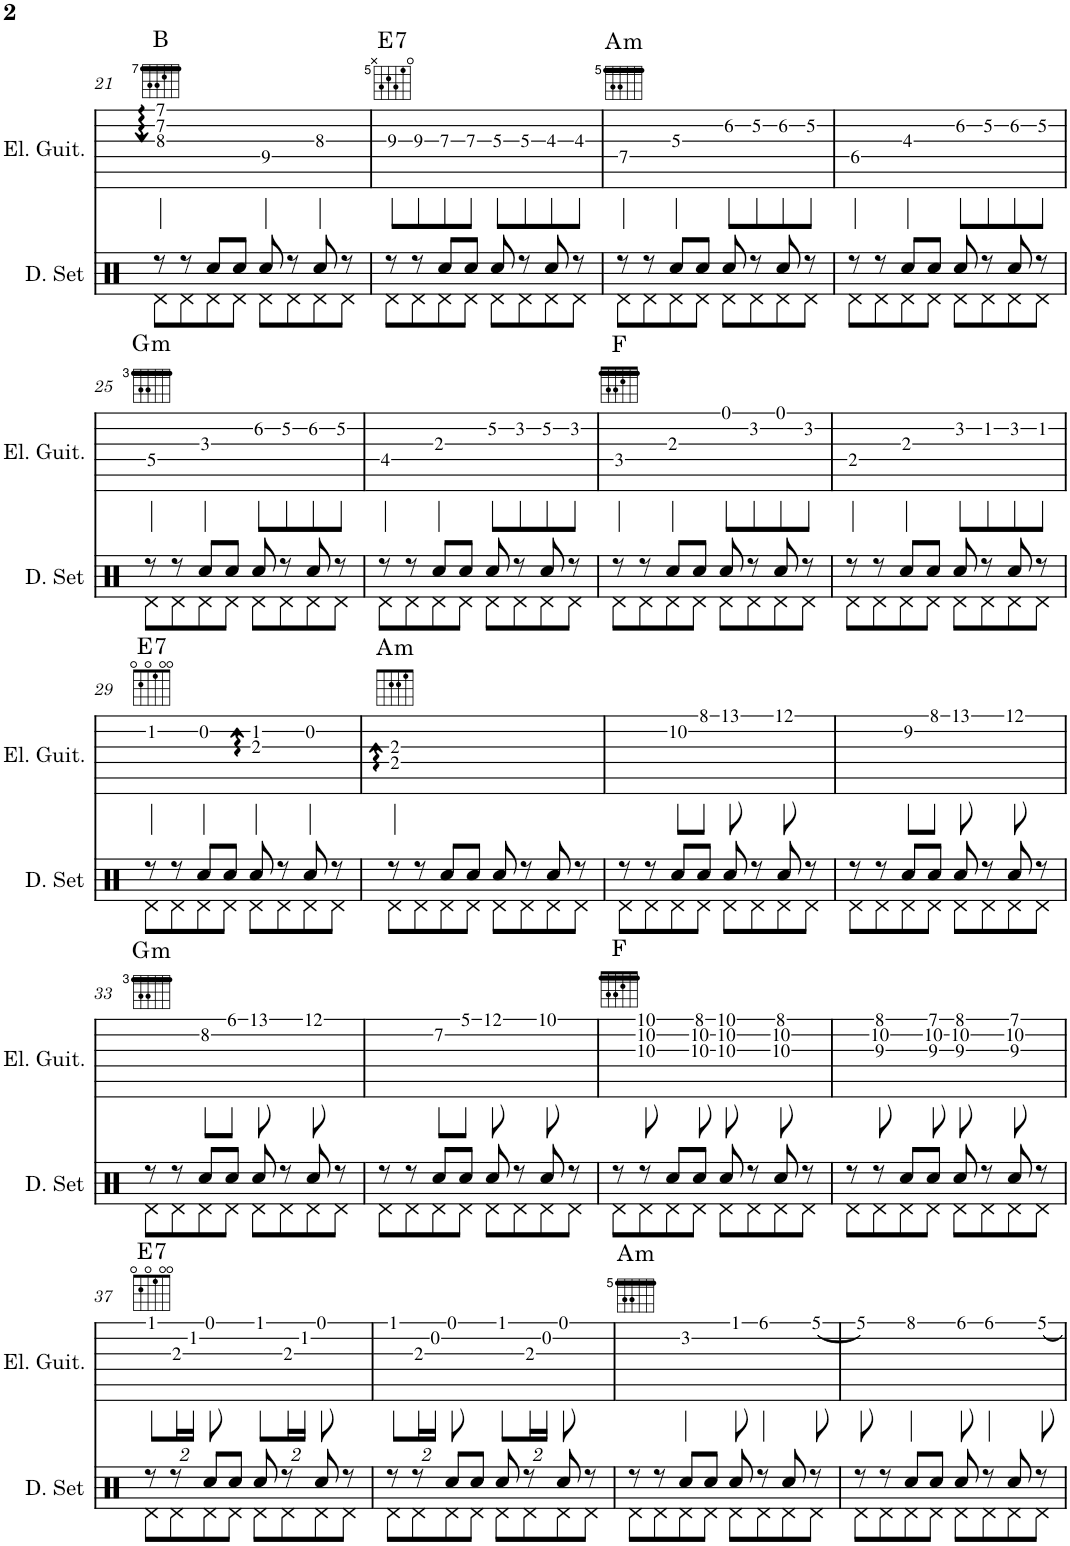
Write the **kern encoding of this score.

**kern	**kern	**harte
*part2	*part1	*part1
*staff2	*staff1	*
*I"Drumset	*I"Electric Guitar	*
*I'D. Set	*I'El. Guit.	*
!!LO:PB:g=z
*clefX	*	*
*k[]	*k[]	*
*M4/4	*M4/4	*
=21	=21	=21
*^	*^	*
8r	8Rd\L	1r	4e-\ 4g-\ 4b\	B:maj
8r	8Rd\	.	.	.
8Rcc/L	8Rd\	.	4r	.
8Rcc/J	8Rd\J	.	.	.
8Rcc/	8Rd\L	.	4B\	.
8r	8Rd\	.	.	.
8Rcc/	8Rd\	.	4d#\	.
8r	8Rd\J	.	.	.
=22	=22	=22	=22	=22
!	!	!	!	!LO:H:kt=7
8r	8Rd\L	1r	8e\L	E:7
8r	8Rd\	.	8e\	.
8Rcc/L	8Rd\	.	8d\	.
8Rcc/J	8Rd\J	.	8d\J	.
8Rcc/	8Rd\L	.	8c\L	.
8r	8Rd\	.	8c\	.
8Rcc/	8Rd\	.	8B\	.
8r	8Rd\J	.	8B\J	.
=23	=23	=23	=23	=23
!	!	!	!	!LO:H:kt=m
8r	8Rd\L	1r	4A\	A:min
8r	8Rd\	.	.	.
8Rcc/L	8Rd\	.	4c\	.
8Rcc/J	8Rd\J	.	.	.
8Rcc/	8Rd\L	.	8f\L	.
8r	8Rd\	.	8e\	.
8Rcc/	8Rd\	.	8f\	.
8r	8Rd\J	.	8e\J	.
=24	=24	=24	=24	=24
8r	8Rd\L	1r	4G#\	.
8r	8Rd\	.	.	.
8Rcc/L	8Rd\	.	4B\	.
8Rcc/J	8Rd\J	.	.	.
8Rcc/	8Rd\L	.	8f\L	.
8r	8Rd\	.	8e\	.
8Rcc/	8Rd\	.	8f\	.
8r	8Rd\J	.	8e\J	.
!!LO:LB:g=z	!!
=25	=25	=25	=25	=25
!	!	!	!	!LO:H:kt=m
8r	8Rd\L	1r	4G\	G:min
8r	8Rd\	.	.	.
8Rcc/L	8Rd\	.	4B-\	.
8Rcc/J	8Rd\J	.	.	.
8Rcc/	8Rd\L	.	8f\L	.
8r	8Rd\	.	8e\	.
8Rcc/	8Rd\	.	8f\	.
8r	8Rd\J	.	8e\J	.
=26	=26	=26	=26	=26
8r	8Rd\L	1r	4F#\	.
8r	8Rd\	.	.	.
8Rcc/L	8Rd\	.	4A\	.
8Rcc/J	8Rd\J	.	.	.
8Rcc/	8Rd\L	.	8e\L	.
8r	8Rd\	.	8d\	.
8Rcc/	8Rd\	.	8e\	.
8r	8Rd\J	.	8d\J	.
=27	=27	=27	=27	=27
8r	8Rd\L	1r	4F\	F:maj
8r	8Rd\	.	.	.
8Rcc/L	8Rd\	.	4A\	.
8Rcc/J	8Rd\J	.	.	.
8Rcc/	8Rd\L	.	8e\L	.
8r	8Rd\	.	8d\	.
8Rcc/	8Rd\	.	8e\	.
8r	8Rd\J	.	8d\J	.
=28	=28	=28	=28	=28
8r	8Rd\L	1r	4E\	.
8r	8Rd\	.	.	.
8Rcc/L	8Rd\	.	4A\	.
8Rcc/J	8Rd\J	.	.	.
8Rcc/	8Rd\L	.	8d\L	.
8r	8Rd\	.	8c\	.
8Rcc/	8Rd\	.	8d\	.
8r	8Rd\J	.	8c\J	.
!!LO:LB:g=z	!!
=29	=29	=29	=29	=29
!	!	!	!	!LO:H:kt=7
8r	8Rd\L	1r	4c\	E:7
8r	8Rd\	.	.	.
8Rcc/L	8Rd\	.	4B\	.
8Rcc/J	8Rd\J	.	.	.
8Rcc/	8Rd\L	.	4A\ 4c\	.
8r	8Rd\	.	.	.
8Rcc/	8Rd\	.	4B\	.
8r	8Rd\J	.	.	.
=30	=30	=30	=30	=30
!	!	!	!	!LO:H:kt=m
8r	8Rd\L	1r	4E\ 4A\	A:min
8r	8Rd\	.	.	.
8Rcc/L	8Rd\	.	4r	.
8Rcc/J	8Rd\J	.	.	.
8Rcc/	8Rd\L	.	2r	.
8r	8Rd\	.	.	.
8Rcc/	8Rd\	.	.	.
8r	8Rd\J	.	.	.
=31	=31	=31	=31	=31
8r	8Rd\L	1r	8r	.
8r	8Rd\	.	8r	.
8Rcc/L	8Rd\	.	8a\L	.
8Rcc/J	8Rd\J	.	8cc\J	.
8Rcc/	8Rd\L	.	8ff\	.
8r	8Rd\	.	8r	.
8Rcc/	8Rd\	.	8ee\	.
8r	8Rd\J	.	8r	.
=32	=32	=32	=32	=32
8r	8Rd\L	1r	8r	.
8r	8Rd\	.	8r	.
8Rcc/L	8Rd\	.	8g#\L	.
8Rcc/J	8Rd\J	.	8cc\J	.
8Rcc/	8Rd\L	.	8ff\	.
8r	8Rd\	.	8r	.
8Rcc/	8Rd\	.	8ee\	.
8r	8Rd\J	.	8r	.
!!LO:LB:g=z	!!
=33	=33	=33	=33	=33
!	!	!	!	!LO:H:kt=m
8r	8Rd\L	1r	8r	G:min
8r	8Rd\	.	8r	.
8Rcc/L	8Rd\	.	8g\L	.
8Rcc/J	8Rd\J	.	8b-\J	.
8Rcc/	8Rd\L	.	8ff\	.
8r	8Rd\	.	8r	.
8Rcc/	8Rd\	.	8ee\	.
8r	8Rd\J	.	8r	.
=34	=34	=34	=34	=34
8r	8Rd\L	1r	8r	.
8r	8Rd\	.	8r	.
8Rcc/L	8Rd\	.	8g-\L	.
8Rcc/J	8Rd\J	.	8a\J	.
8Rcc/	8Rd\L	.	8ee\	.
8r	8Rd\	.	8r	.
8Rcc/	8Rd\	.	8dd\	.
8r	8Rd\J	.	8r	.
=35	=35	=35	=35	=35
8r	8Rd\L	1r	8r	F:maj
8r	8Rd\	.	8f\ 8a\ 8dd\	.
8Rcc/L	8Rd\	.	8r	.
8Rcc/J	8Rd\J	.	8f\ 8a\ 8cc\	.
8Rcc/	8Rd\L	.	8f\ 8a\ 8dd\	.
8r	8Rd\	.	8r	.
8Rcc/	8Rd\	.	8f\ 8a\ 8cc\	.
8r	8Rd\J	.	8r	.
=36	=36	=36	=36	=36
8r	8Rd\L	1r	8r	.
8r	8Rd\	.	8e\ 8a\ 8cc\	.
8Rcc/L	8Rd\	.	8r	.
8Rcc/J	8Rd\J	.	8e\ 8a\ 8b\	.
8Rcc/	8Rd\L	.	8e\ 8a\ 8cc\	.
8r	8Rd\	.	8r	.
8Rcc/	8Rd\	.	8e\ 8a\ 8b\	.
8r	8Rd\J	.	8r	.
!!LO:LB:g=z	!!
=37	=37	=37	=37	=37
!	!	!	!	!LO:H:kt=7
8r	8Rd\L	2r	8f\L	E:7
8r	8Rd\	.	16A\L	.
.	.	.	16c\JJ	.
8Rcc/L	8Rd\	.	8e\	.
8Rcc/J	8Rd\J	.	8r	.
8Rcc/	8Rd\L	4.r	8f\L	.
8r	8Rd\	.	16A\L	.
.	.	.	16c\JJ	.
8Rcc/	8Rd\	.	8e\	.
8r	8Rd\J	8r	8r	.
=38	=38	=38	=38	=38
8r	8Rd\L	2r	8f\L	.
8r	8Rd\	.	16A\L	.
.	.	.	16B\JJ	.
8Rcc/L	8Rd\	.	8e\	.
8Rcc/J	8Rd\J	.	8r	.
8Rcc/	8Rd\L	4.r	8f\L	.
8r	8Rd\	.	16A\L	.
.	.	.	16B\JJ	.
8Rcc/	8Rd\	.	8e\	.
8r	8Rd\J	8r	8r	.
=39	=39	=39	=39	=39
!	!	!	!	!LO:H:kt=m
8r	8Rd\L	1r	8r	A:min
8r	8Rd\	.	8r	.
8Rcc/L	8Rd\	.	4d\	.
8Rcc/J	8Rd\J	.	.	.
8Rcc/	8Rd\L	.	8f\	.
8r	8Rd\	.	4b-\	.
8Rcc/	8Rd\	.	.	.
8r	8Rd\J	.	[8a\	.
=40	=40	=40	=40	=40
8r	8Rd\L	1r	8a\]	.
8r	8Rd\	.	8r	.
8Rcc/L	8Rd\	.	4cc\	.
8Rcc/J	8Rd\J	.	.	.
8Rcc/	8Rd\L	.	8b-\	.
8r	8Rd\	.	4a#\	.
8Rcc/	8Rd\	.	.	.
8r	8Rd\J	.	[8a\	.
*v	*v	*	*	*
*	*v	*v	*
=	=	=
*-	*-	*-
